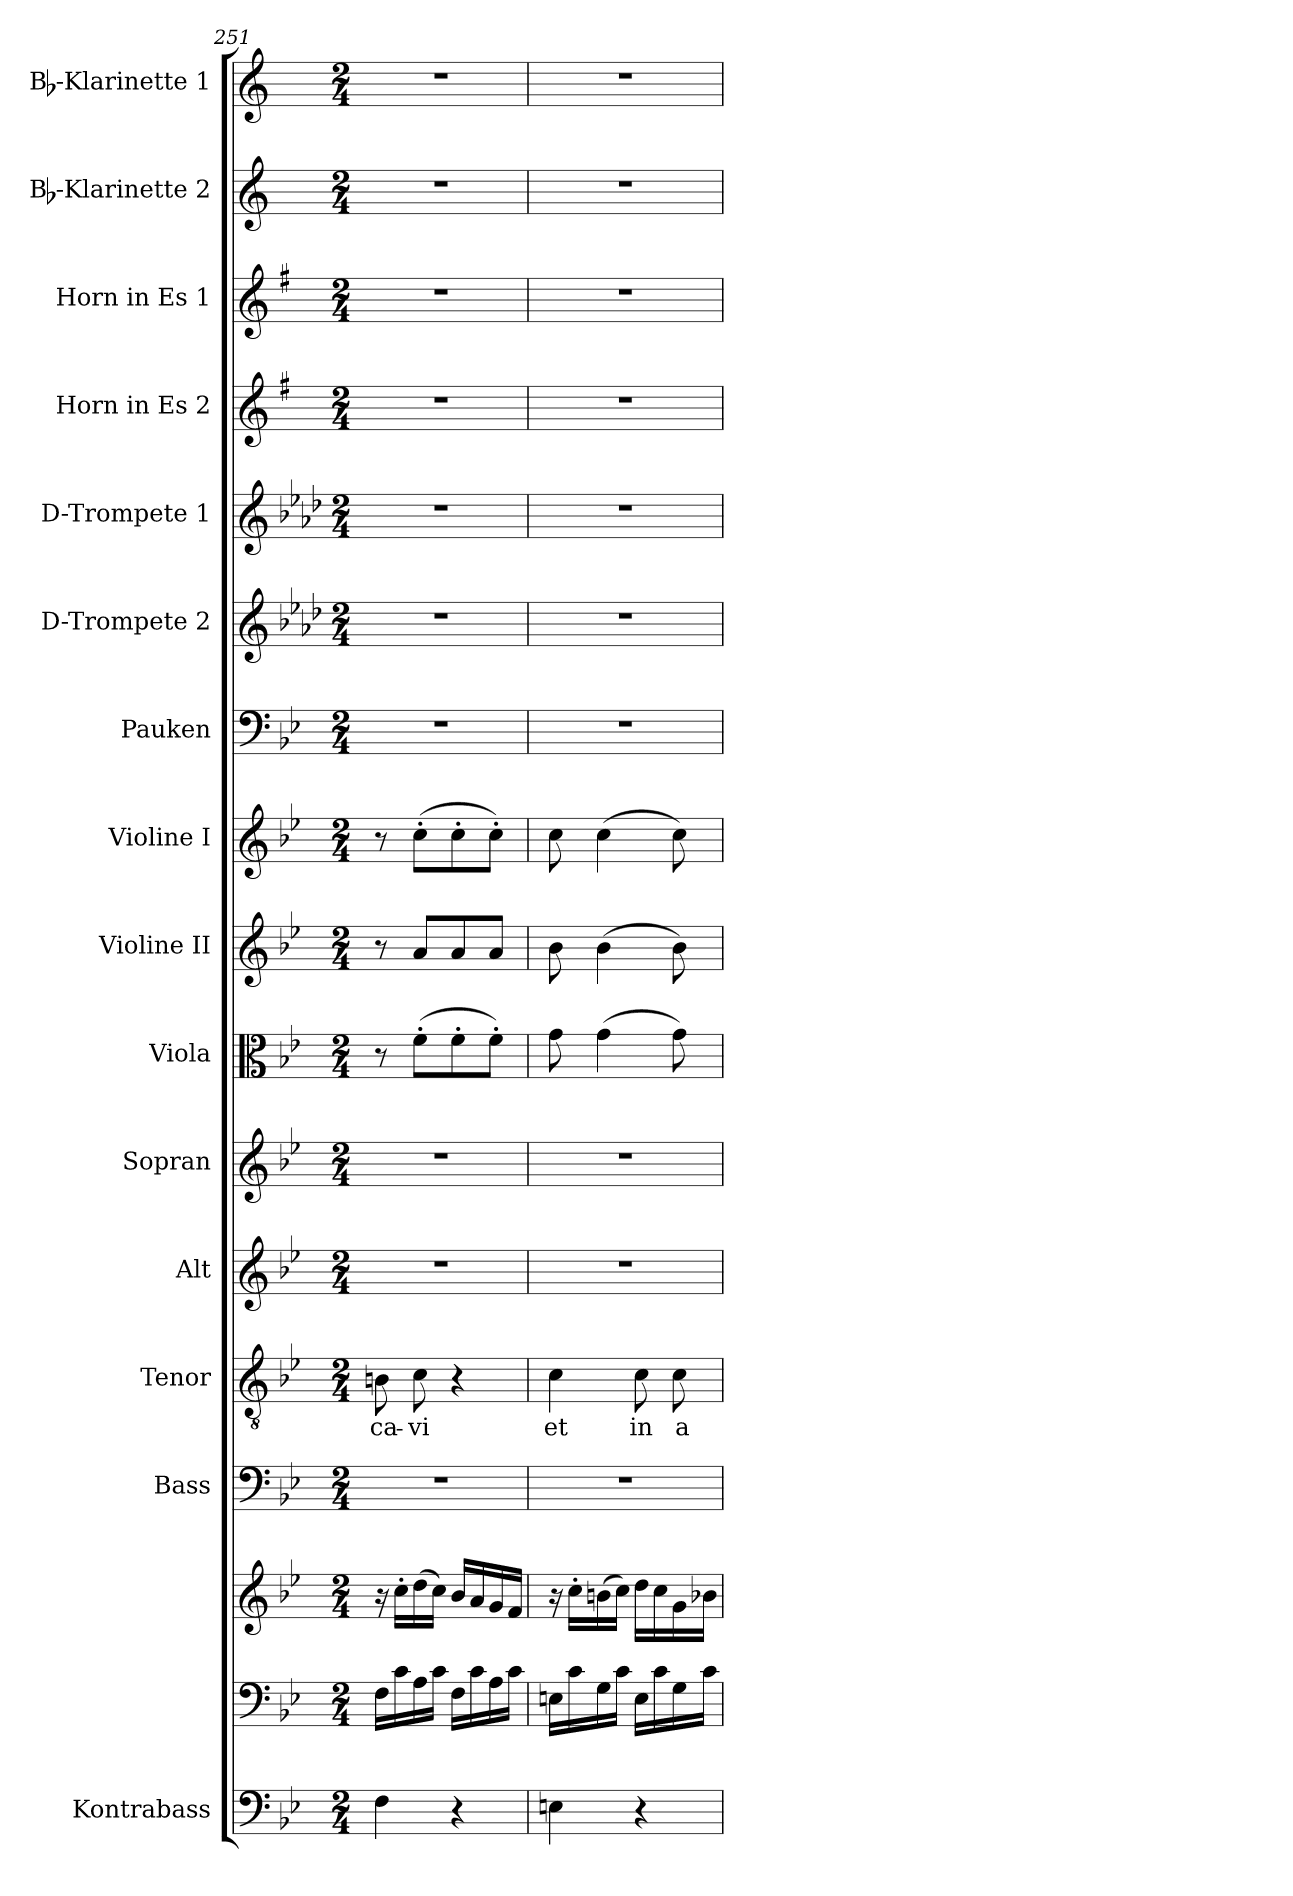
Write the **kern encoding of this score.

**kern	**kern	**kern	**kern	**kern	**text	**kern	**kern	**kern	**kern	**kern	**kern	**kern	**kern	**kern	**kern	**kern	**kern
*part16	*part15	*part15	*part14	*part13	*part13	*part12	*part11	*part10	*part9	*part8	*part7	*part6	*part5	*part4	*part3	*part2	*part1
*staff17	*staff16	*staff15	*staff14	*staff13	*staff13	*staff12	*staff11	*staff10	*staff9	*staff8	*staff7	*staff6	*staff5	*staff4	*staff3	*staff2	*staff1
*I"Kontrabass	*	*	*I"Bass	*I"Tenor	*	*I"Alt	*I"Sopran	*I"Viola	*I"Violine II	*I"Violine I	*I"Pauken	*I"D-Trompete 2	*I"D-Trompete 1	*I"Horn in Es 2	*I"Horn in Es 1	*I"Bb-Klarinette 2	*I"Bb-Klarinette 1
*I'Kb.	*	*	*I'B.	*I'T.	*	*I'A.	*I'S.	*I'Vla.	*I'Vl. II	*I'Vl. I	*I'Pk.	*I'D Trp. 2	*I'D Trp. 1	*	*	*I'Bb Kl. 2	*I'Bb Kl. 1
*clefF4	*clefF4	*clefG2	*clefF4	*clefGv2	*	*clefG2	*clefG2	*clefC3	*clefG2	*clefG2	*clefF4	*clefG2	*clefG2	*clefG2	*clefG2	*clefG2	*clefG2
*ITrd7c12	*	*	*	*	*	*	*	*	*	*	*	*ITrd-1c-2	*ITrd-1c-2	*ITrd5c9	*ITrd5c9	*ITrd1c2	*ITrd1c2
*k[b-e-]	*k[b-e-]	*k[b-e-]	*k[b-e-]	*k[b-e-]	*	*k[b-e-]	*k[b-e-]	*k[b-e-]	*k[b-e-]	*k[b-e-]	*k[b-e-]	*k[b-e-]	*k[b-e-]	*k[b-e-]	*k[b-e-]	*k[b-e-]	*k[b-e-]
*B-:	*B-:	*B-:	*B-:	*B-:	*	*B-:	*B-:	*B-:	*B-:	*B-:	*B-:	*B-:	*B-:	*B-:	*B-:	*B-:	*B-:
*M2/4	*M2/4	*M2/4	*M2/4	*M2/4	*	*M2/4	*M2/4	*M2/4	*M2/4	*M2/4	*M2/4	*M2/4	*M2/4	*M2/4	*M2/4	*M2/4	*M2/4
=251	=251	=251	=251	=251	=251	=251	=251	=251	=251	=251	=251	=251	=251	=251	=251	=251	=251
!	!	!	!	!	!LO:LY:b	!	!	!	!	!	!	!	!	!	!	!	!
4FF\	16F\LL	16r	2r	8Bn\	-ca-	2r	2r	8r	8r	8r	2r	2r	2r	2r	2r	2r	2r
.	16c\	16cc'>\LL	.	.	.	.	.	.	.	.	.	.	.	.	.	.	.
!	!	!	!	!	!LO:LY:b	!	!	!	!	!	!	!	!	!	!	!	!
.	16A\	(>16dd\	.	8c\	-vi	.	.	(>8f'>\L	8a/L	(>8cc'>\L	.	.	.	.	.	.	.
.	16c\JJ	16cc\JJ)	.	.	.	.	.	.	.	.	.	.	.	.	.	.	.
4r	16F\LL	16b-/LL	.	4r	.	.	.	8f'>\	8a/	8cc'>\	.	.	.	.	.	.	.
.	16c\	16a/	.	.	.	.	.	.	.	.	.	.	.	.	.	.	.
.	16A\	16g/	.	.	.	.	.	8f'>\J)	8a/J	8cc'>\J)	.	.	.	.	.	.	.
.	16c\JJ	16f/JJ	.	.	.	.	.	.	.	.	.	.	.	.	.	.	.
=252	=252	=252	=252	=252	=252	=252	=252	=252	=252	=252	=252	=252	=252	=252	=252	=252	=252
!	!	!	!	!	!LO:LY:b	!	!	!	!	!	!	!	!	!	!	!	!
4EEn\	16En\LL	16r	2r	4c\	et	2r	2r	8g\	8b-\	8cc\	2r	2r	2r	2r	2r	2r	2r
.	16c\	16cc'>\LL	.	.	.	.	.	.	.	.	.	.	.	.	.	.	.
.	16G\	(>16bn\	.	.	.	.	.	(>4g\	(>4b-\	(>4cc\	.	.	.	.	.	.	.
.	16c\JJ	16cc\JJ)	.	.	.	.	.	.	.	.	.	.	.	.	.	.	.
!	!	!	!	!	!LO:LY:b	!	!	!	!	!	!	!	!	!	!	!	!
4r	16E\LL	16dd\LL	.	8c\	in	.	.	.	.	.	.	.	.	.	.	.	.
.	16c\	16cc\	.	.	.	.	.	.	.	.	.	.	.	.	.	.	.
!	!	!	!	!	!LO:LY:b	!	!	!	!	!	!	!	!	!	!	!	!
.	16G\	16g\	.	8c\	a-	.	.	8g\)	8b-\)	8cc\)	.	.	.	.	.	.	.
.	16c\JJ	16b-X\JJ	.	.	.	.	.	.	.	.	.	.	.	.	.	.	.
=	=	=	=	=	=	=	=	=	=	=	=	=	=	=	=	=	=
*-	*-	*-	*-	*-	*-	*-	*-	*-	*-	*-	*-	*-	*-	*-	*-	*-	*-
